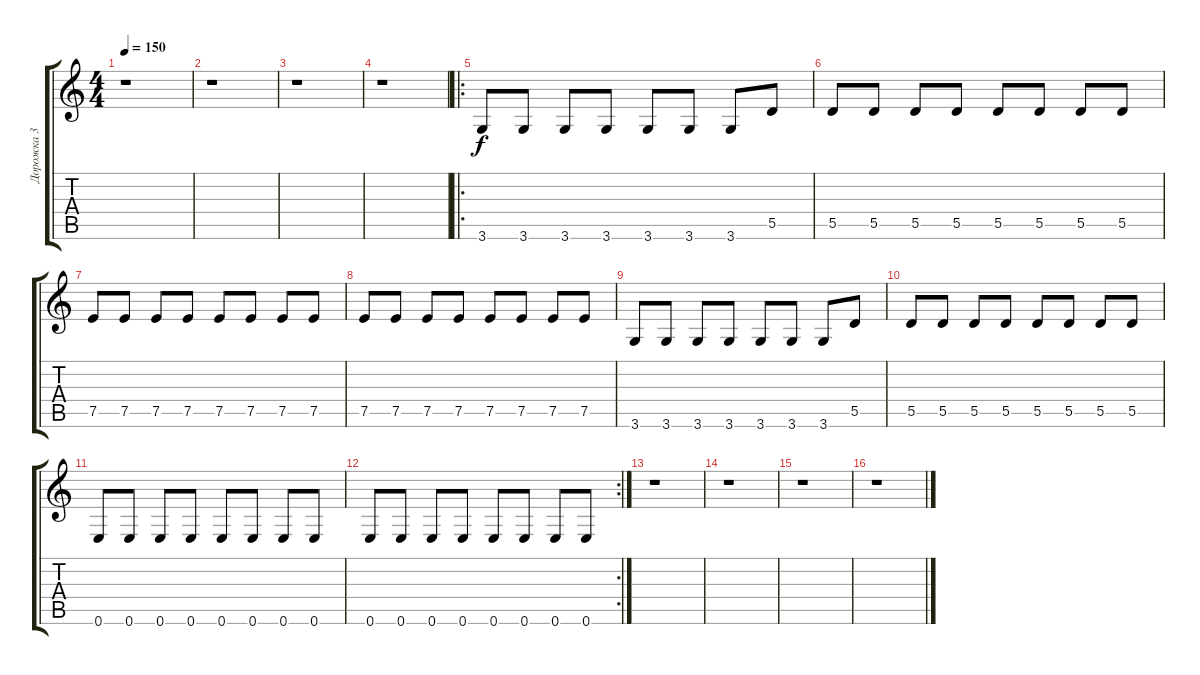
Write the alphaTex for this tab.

\track ("Дорожка 3" "Дорожка 3") {instrument electricbasspick}
\staff {score tabs}
\tuning (E4 B3 G3 D3 A2 E2) {hide}
\ts (4 4)
\tempo 150
\clef g2
\ks c
r.1{dy f} |
r.1 |
r.1 |
r.1 |
\ro
3.6.8 3.6.8 3.6.8 3.6.8 3.6.8 3.6.8 3.6.8 5.5.8 |
5.5.8 5.5.8 5.5.8 5.5.8 5.5.8 5.5.8 5.5.8 5.5.8 |
7.5.8 7.5.8 7.5.8 7.5.8 7.5.8 7.5.8 7.5.8 7.5.8 |
7.5.8 7.5.8 7.5.8 7.5.8 7.5.8 7.5.8 7.5.8 7.5.8 |
3.6.8 3.6.8 3.6.8 3.6.8 3.6.8 3.6.8 3.6.8 5.5.8 |
5.5.8 5.5.8 5.5.8 5.5.8 5.5.8 5.5.8 5.5.8 5.5.8 |
0.6.8 0.6.8 0.6.8 0.6.8 0.6.8 0.6.8 0.6.8 0.6.8 |
\rc 2
0.6.8 0.6.8 0.6.8 0.6.8 0.6.8 0.6.8 0.6.8 0.6.8 |
r.1 |
r.1 |
r.1 |
r.1
